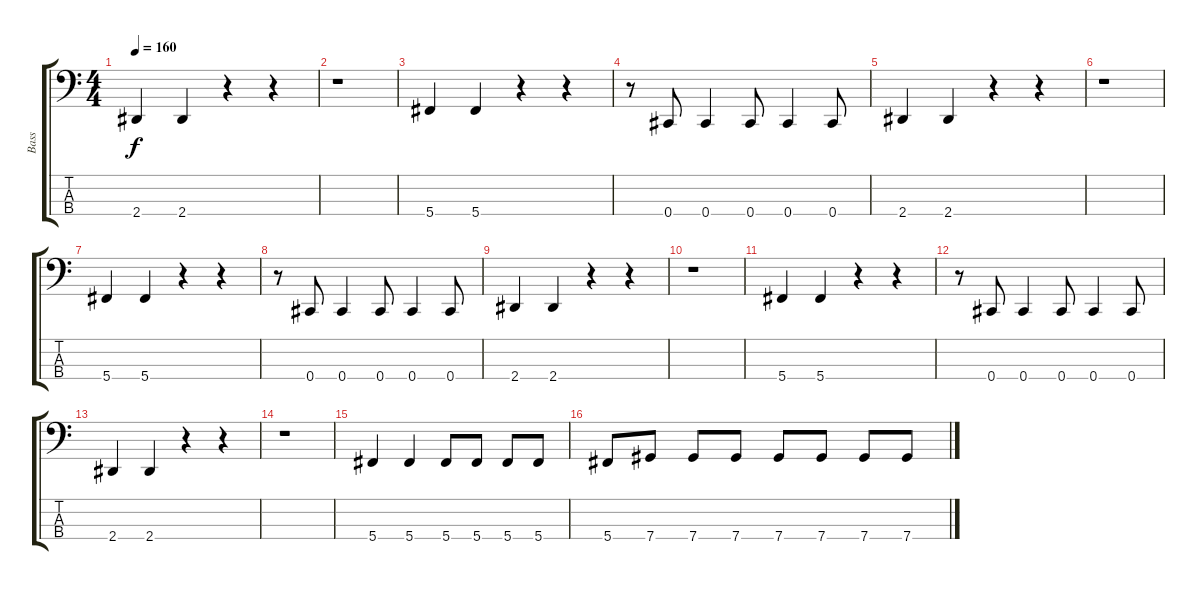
\track ("Bass" "Bass") {instrument acousticbass}
\staff {score tabs}
\tuning (Gb2 Db2 Ab1 Db1) {hide}
\ts (4 4)
\tempo 160
\clef f4
\ks c
2.4.4{dy f} 2.4.4 r.4 r.4 |
r.1 |
5.4.4 5.4.4 r.4 r.4 |
r.8 0.4.8 0.4.4 0.4.8 0.4.4 0.4.8 |
2.4.4 2.4.4 r.4 r.4 |
r.1 |
5.4.4 5.4.4 r.4 r.4 |
r.8 0.4.8 0.4.4 0.4.8 0.4.4 0.4.8 |
2.4.4 2.4.4 r.4 r.4 |
r.1 |
5.4.4 5.4.4 r.4 r.4 |
r.8 0.4.8 0.4.4 0.4.8 0.4.4 0.4.8 |
2.4.4 2.4.4 r.4 r.4 |
r.1 |
5.4.4 5.4.4 5.4.8 5.4.8 5.4.8 5.4.8 |
5.4.8 7.4.8 7.4.8 7.4.8 7.4.8 7.4.8 7.4.8 7.4.8
